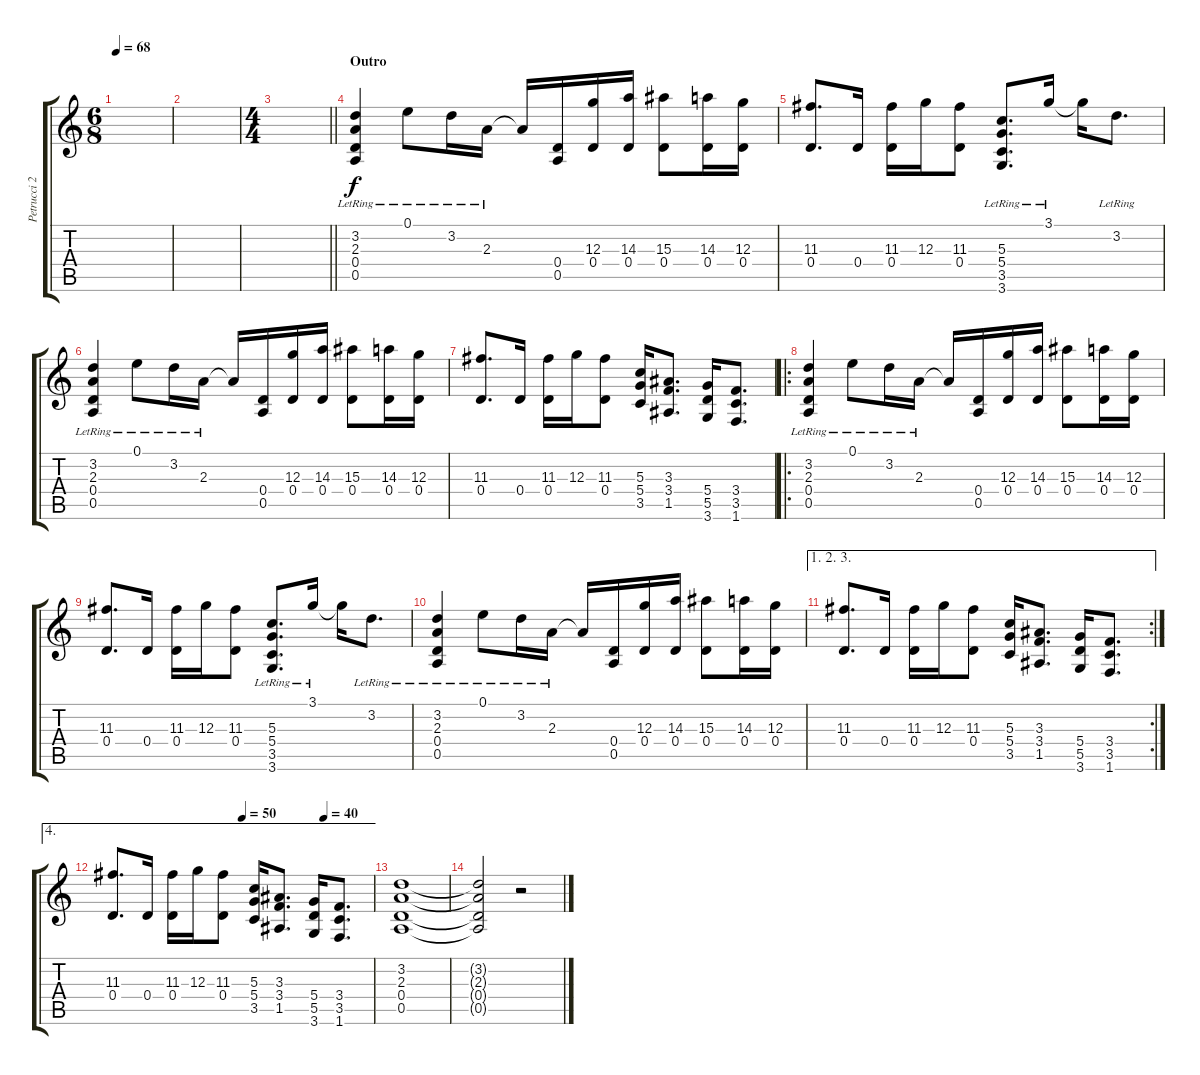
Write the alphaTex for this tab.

\track ("Petrucci 2" "Petrucci 2") {instrument distortionguitar}
\staff {score tabs}
\tuning (E4 B3 G3 D3 A2 E2) {hide}
\ts (6 8)
\tempo 68
\clef g2
\ks c
|
|
\ts (4 4)
\barLineRight lightlight
|
\section ("" "Outro")
(3.2 2.3 0.4{lr} 0.5).4 0.1{lr}.8 3.2{lr}.16 2.3{lr}.16 2.3{t}.16 (0.4 0.5).16 (12.3 0.4).16 (14.3 0.4).16 (15.3 0.4).8 (14.3 0.4).16 (12.3 0.4).16 |
(11.3 0.4).8{d} 0.4.16 (11.3 0.4).16 12.3.16 (11.3 0.4).8 (5.3 5.4 3.5{lr} 3.6).8{d} 3.1{lr}.16 3.1{t}.16 3.2{lr}.8{d} |
(3.2{lr} 2.3 0.4 0.5).4 0.1{lr}.8 3.2{lr}.16 2.3{lr}.16 2.3{t}.16 (0.4 0.5).16 (12.3 0.4).16 (14.3 0.4).16 (15.3 0.4).8 (14.3 0.4).16 (12.3 0.4).16 |
(11.3 0.4).8{d} 0.4.16 (11.3 0.4).16 12.3.16 (11.3 0.4).8 (5.3 5.4 3.5).16 (3.3 3.4 1.5).8{d} (5.4 5.5 3.6).16 (3.4 3.5 1.6).8{d} |
\ro
(3.2 2.3{lr} 0.4 0.5).4 0.1{lr}.8 3.2{lr}.16 2.3{lr}.16 2.3{t}.16 (0.4 0.5).16 (12.3 0.4).16 (14.3 0.4).16 (15.3 0.4).8 (14.3 0.4).16 (12.3 0.4).16 |
(11.3 0.4).8{d} 0.4.16 (11.3 0.4).16 12.3.16 (11.3 0.4).8 (5.3{lr} 5.4 3.5 3.6).8{d} 3.1{lr}.16 3.1{t}.16 3.2{lr}.8{d} |
(3.2{lr} 2.3 0.4 0.5).4 0.1{lr}.8 3.2{lr}.16 2.3{lr}.16 2.3{t}.16 (0.4 0.5).16 (12.3 0.4).16 (14.3 0.4).16 (15.3 0.4).8 (14.3 0.4).16 (12.3 0.4).16 |
\ae (1 2 3)
\rc 2
(11.3 0.4).8{d} 0.4.16 (11.3 0.4).16 12.3.16 (11.3 0.4).8 (5.3 5.4 3.5).16 (3.3 3.4 1.5).8{d} (5.4 5.5 3.6).16 (3.4 3.5 1.6).8{d} |
\ae 4
\tempo (50 0.5)
\tempo (40 0.8125)
(11.3 0.4).8{d} 0.4.16 (11.3 0.4).16 12.3.16 (11.3 0.4).8 (5.3 5.4 3.5).16 (3.3 3.4 1.5).8{d} (5.4 5.5 3.6).16 (3.4 3.5 1.6).8{d} |
(3.2 2.3 0.4 0.5).1 |
(3.2{t} 2.3{t} 0.4{t} 0.5{t}).2 r.2
